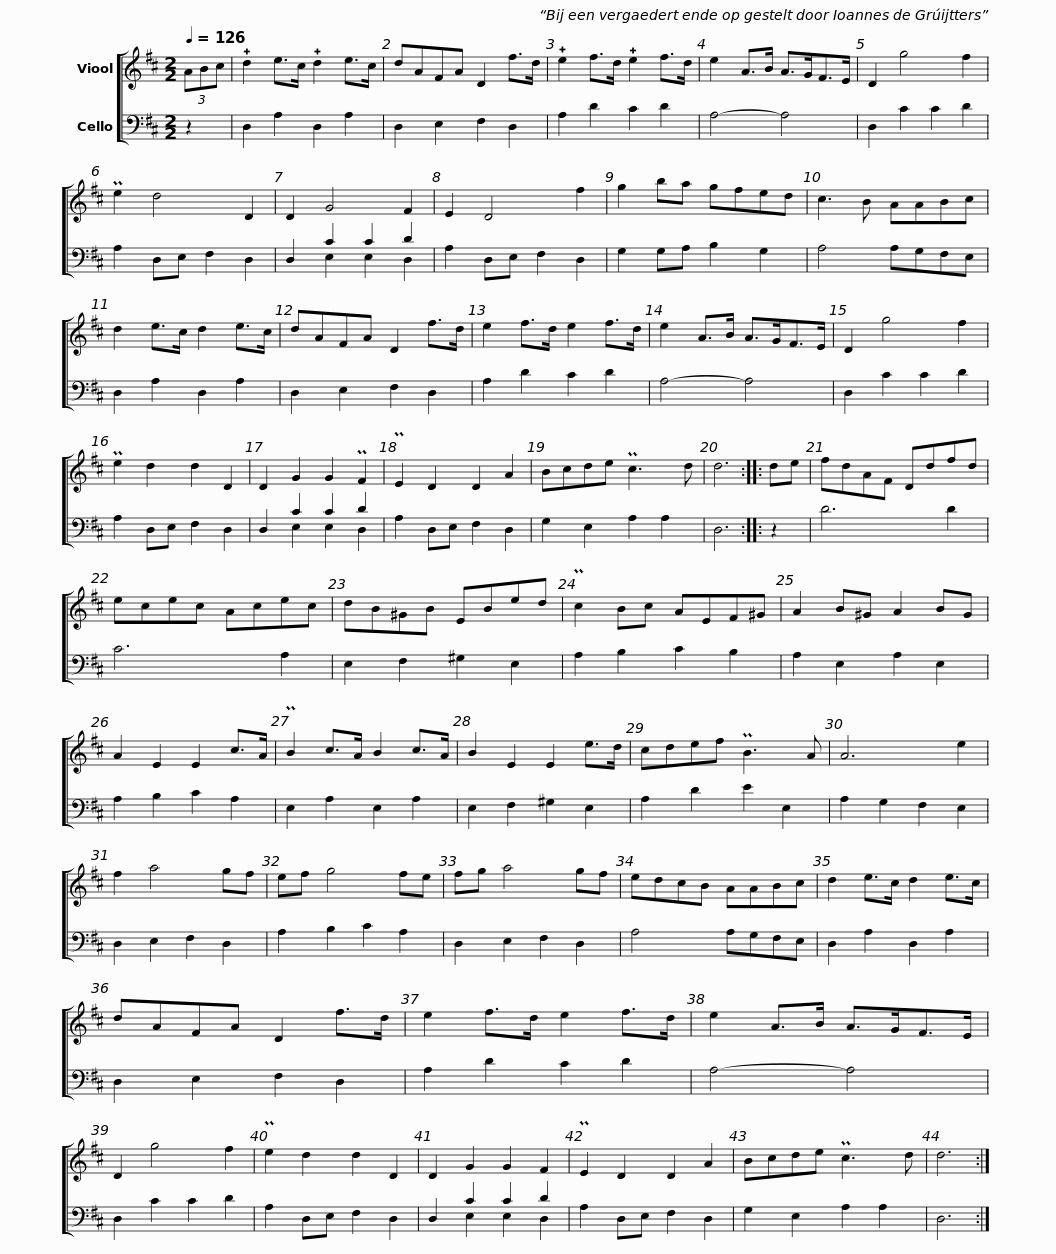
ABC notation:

X:1
%%score [ 1 ( 2 3 ) ]
L:1/8
Q:1/4=126
M:2/2
I:linebreak $
K:D
V:1 treble
V:2 bass
V:3 bass
V:1
 (3ABc | !plus!d2 e>c !plus!d2 e>c | dAFA D2 f>d | !plus!e2 f>d !plus!e2 f>d | e2 A>B A>GF>E | %5
 D2 g4 f2 |$ Pe2 d4 D2 | D2 G4 F2 | E2 D4 f2 | g2 ba gfed | %10
 c3 B AABc |$ d2 e>c d2 e>c | dAFA D2 f>d | e2 f>d e2 f>d | e2 A>B A>GF>E | %15
 D2 g4 f2 |$ Pe2 d2 d2 D2 | D2 G2 G2 PF2 | PE2 D2 D2 A2 | Bcde Pc3 d | %20
 d6 ::$ de | fdAF Ddfd | ecec Acec | dB^GB EBed | %25
 Pc2 Bc AEF^G |$ A2 B^G A2 BG | A2 E2 E2 c>A | PB2 c>A B2 c>A | B2 E2 E2 e>d | %30
 cdef PB3 A |$ A6 e2 | f2 a4 gf | ef g4 fe | fg a4 gf | %35
 edcB AABc |$ d2 e>c d2 e>c | dAFA D2 f>d | e2 f>d e2 f>d | e2 A>B A>GF>E | %40
 D2 g4 f2 |$ Pe2 d2 d2 D2 | D2 G2 G2 F2 | PE2 D2 D2 A2 | Bcde Pc3 d | %45
 d6 :| %46
V:2
 z2 | D,2 A,2 D,2 A,2 | D,2 E,2 F,2 D,2 | A,2 D2 C2 D2 | A,4- A,4 | %5
 D,2 C2 C2 D2 |$ A,2 D,E, F,2 D,2 | D,2 C2 C2 D2 | A,2 D,E, F,2 D,2 | G,2 G,A, B,2 G,2 | %10
 A,4 A,G,F,E, |$ D,2 A,2 D,2 A,2 | D,2 E,2 F,2 D,2 | A,2 D2 C2 D2 | A,4- A,4 | %15
 D,2 C2 C2 D2 |$ A,2 D,E, F,2 D,2 | D,2 C2 C2 D2 | A,2 D,E, F,2 D,2 | G,2 E,2 A,2 A,2 | %20
 D,6 ::$ z2 | D6 D2 | C6 A,2 | E,2 F,2 ^G,2 E,2 | %25
 A,2 B,2 C2 B,2 |$ A,2 E,2 A,2 E,2 | A,2 B,2 C2 A,2 | E,2 A,2 E,2 A,2 | E,2 F,2 ^G,2 E,2 | %30
 A,2 D2 E2 E,2 |$ A,2 G,2 F,2 E,2 | D,2 E,2 F,2 D,2 | A,2 B,2 C2 A,2 | D,2 E,2 F,2 D,2 | %35
 A,4 A,G,F,E, |$ D,2 A,2 D,2 A,2 | D,2 E,2 F,2 D,2 | A,2 D2 C2 D2 | A,4- A,4 | %40
 D,2 C2 C2 D2 |$ A,2 D,E, F,2 D,2 | D,2 C2 C2 D2 | A,2 D,E, F,2 D,2 | G,2 E,2 A,2 A,2 | %45
 D,6 :| %46
V:3
 x2 | x8 | x8 | x8 | x8 | %5
 x8 |$ x8 | x2 E,2 E,2 D,2 | x8 | x8 | %10
 x8 |$ x8 | x8 | x8 | x8 | %15
 x8 |$ x8 | x2 E,2 E,2 D,2 | x8 | x8 | %20
 x6 ::$ x2 | x8 | x8 | x8 | %25
 x8 |$ x8 | x8 | x8 | x8 | %30
 x8 |$ x8 | x8 | x8 | x8 | %35
 x8 |$ x8 | x8 | x8 | x8 | %40
 x8 |$ x8 | x2 E,2 E,2 D,2 | x8 | x8 | %45
 x6 :| %46
